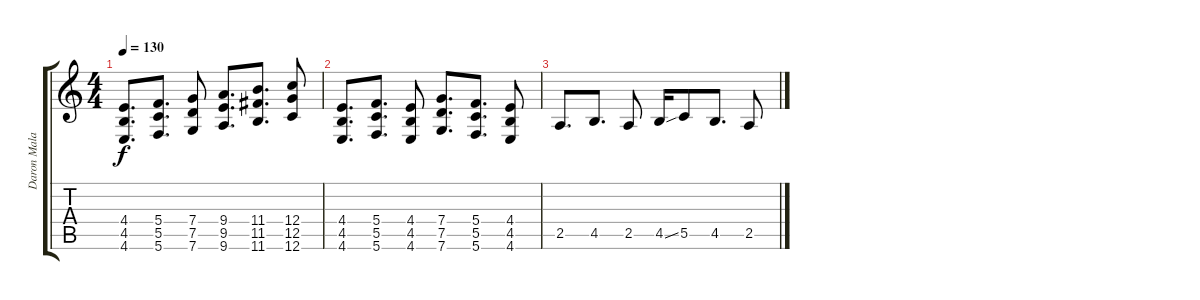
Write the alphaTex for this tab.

\track ("Daron Malakian" "Daron Mala") {instrument overdrivenguitar}
\staff {score tabs}
\tuning (D4 A3 F3 C3 G2 C2) {hide}
\ts (4 4)
\tempo 130
\clef g2
\ks c
(4.4 4.5 4.6).8{d dy f} (5.4 5.5 5.6).8{d} (7.4 7.5 7.6).8 (9.4 9.5 9.6).8{d} (11.4 11.5 11.6).8{d} (12.4 12.5 12.6).8 |
(4.4 4.5 4.6).8{d} (5.4 5.5 5.6).8{d} (4.4 4.5 4.6).8 (7.4 7.5 7.6).8{d} (5.4 5.5 5.6).8{d} (4.4 4.5 4.6).8 |
2.5.8{d} 4.5.8{d} 2.5.8 4.5{ss}.16 5.5.8 4.5.8{d} 2.5.8
